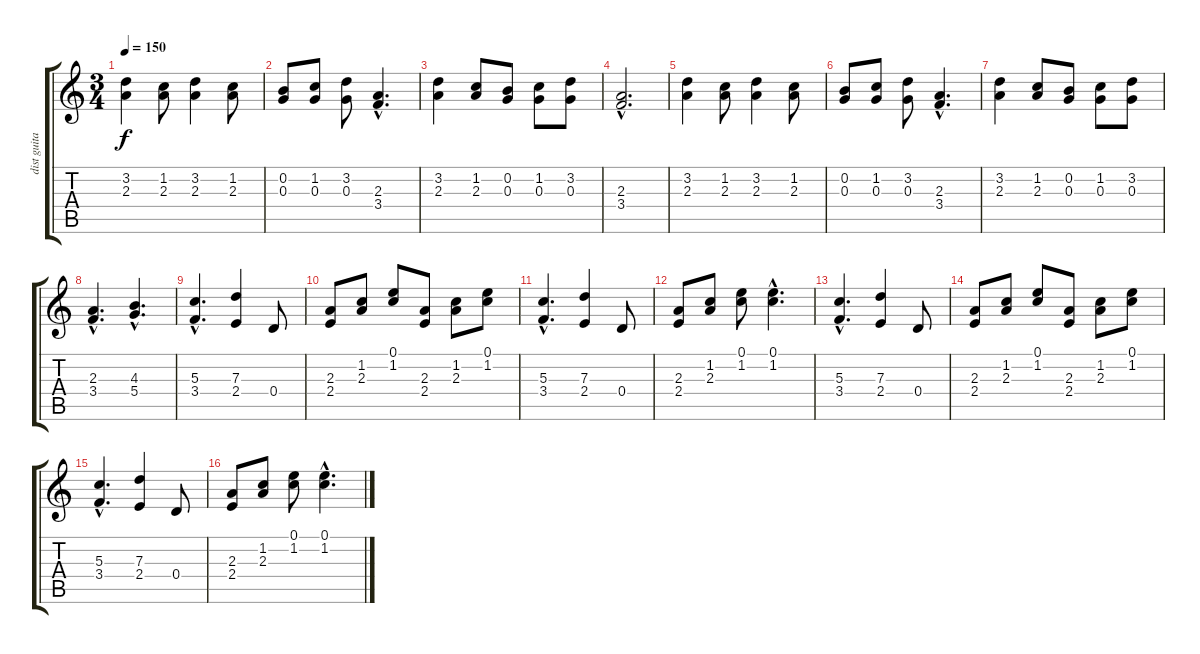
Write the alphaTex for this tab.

\track ("dist guitar base" "dist guita") {instrument distortionguitar}
\staff {score tabs}
\tuning (E4 B3 G3 D3 A2 E2) {hide}
\ts (3 4)
\tempo 150
\clef g2
\ks c
(3.2 2.3).4{dy f} (1.2 2.3).8 (3.2 2.3).4 (1.2 2.3).8 |
(0.2 0.3).8 (1.2 0.3).8 (3.2 0.3).8 (2.3{hac} 3.4{hac}).4{d} |
(3.2 2.3).4 (1.2 2.3).8 (0.2 0.3).8 (1.2 0.3).8 (3.2 0.3).8 |
(2.3{hac} 3.4{hac}).2{d} |
(3.2 2.3).4 (1.2 2.3).8 (3.2 2.3).4 (1.2 2.3).8 |
(0.2 0.3).8 (1.2 0.3).8 (3.2 0.3).8 (2.3{hac} 3.4{hac}).4{d} |
(3.2 2.3).4 (1.2 2.3).8 (0.2 0.3).8 (1.2 0.3).8 (3.2 0.3).8 |
(2.3{hac} 3.4{hac}).4{d} (4.3{hac} 5.4{hac}).4{d} |
(5.3{hac} 3.4{hac}).4{d} (7.3 2.4).4 0.4.8 |
(2.3 2.4).8 (1.2 2.3).8 (0.1 1.2).8 (2.3 2.4).8 (1.2 2.3).8 (0.1 1.2).8 |
(5.3{hac} 3.4{hac}).4{d} (7.3 2.4).4 0.4.8 |
(2.3 2.4).8 (1.2 2.3).8 (0.1 1.2).8 (0.1{hac} 1.2{hac}).4{d} |
(5.3{hac} 3.4{hac}).4{d} (7.3 2.4).4 0.4.8 |
(2.3 2.4).8 (1.2 2.3).8 (0.1 1.2).8 (2.3 2.4).8 (1.2 2.3).8 (0.1 1.2).8 |
(5.3{hac} 3.4{hac}).4{d} (7.3 2.4).4 0.4.8 |
(2.3 2.4).8 (1.2 2.3).8 (0.1 1.2).8 (0.1{hac} 1.2{hac}).4{d}
